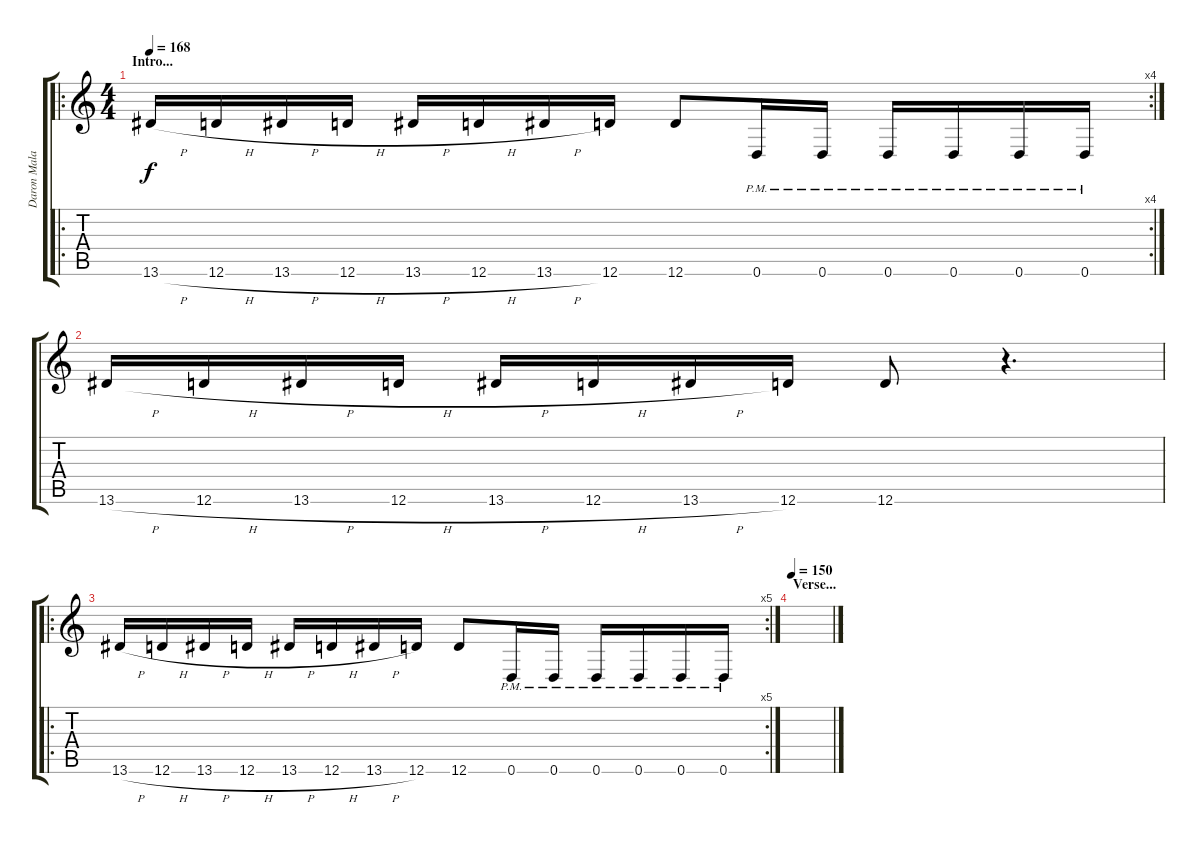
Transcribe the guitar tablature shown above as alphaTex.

\track ("Daron Malakian" "Daron Mala") {instrument distortionguitar}
\staff {score tabs}
\tuning (E4 B3 G3 D3 A2 D2) {hide}
\ro
\rc 4
\ts (4 4)
\section ("" "Intro...")
\tempo 168
\clef g2
\ks c
13.6{h}.16{dy f instrument distortionguitar} 12.6{h}.16 13.6{h}.16 12.6{h}.16 13.6{h}.16 12.6{h}.16 13.6{h}.16 12.6.16 12.6.8 0.6{pm}.16 0.6{pm}.16 0.6{pm}.16 0.6{pm}.16 0.6{pm}.16 0.6{pm}.16 |
13.6{h}.16 12.6{h}.16 13.6{h}.16 12.6{h}.16 13.6{h}.16 12.6{h}.16 13.6{h}.16 12.6.16 12.6.8 r.4{d} |
\ro
\rc 5
13.6{h}.16 12.6{h}.16 13.6{h}.16 12.6{h}.16 13.6{h}.16 12.6{h}.16 13.6{h}.16 12.6.16 12.6.8 0.6{pm}.16 0.6{pm}.16 0.6{pm}.16 0.6{pm}.16 0.6{pm}.16 0.6{pm}.16 |
\section ("" "Verse...")
\tempo 150
